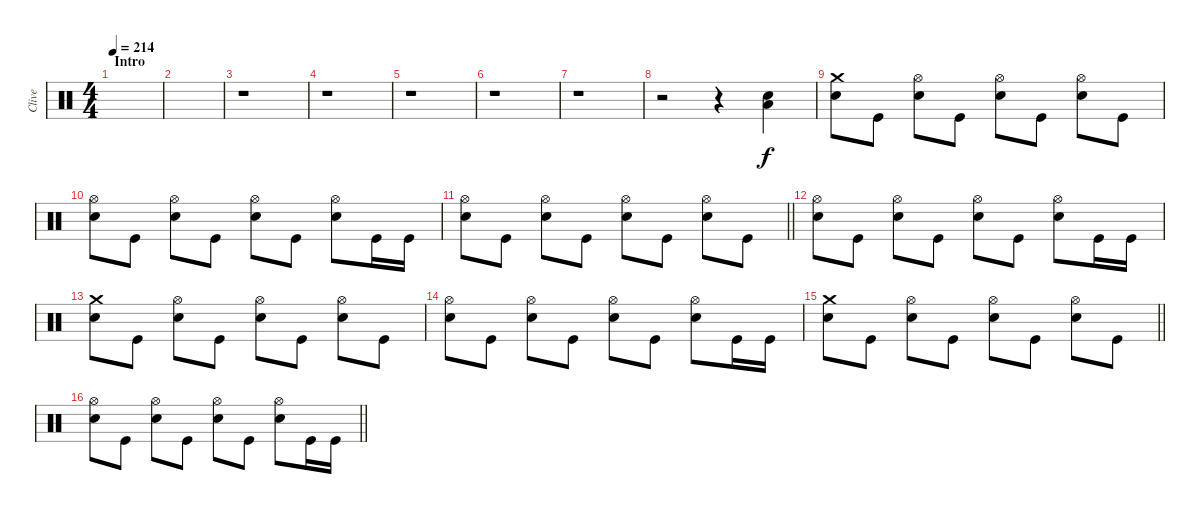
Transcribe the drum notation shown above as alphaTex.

\track ("Clive" "Clive") {instrument percussion}
\staff {score}
\articulation defaults
\ts (4 4)
\section ("" "Intro")
\tempo 214
\clef neutral
\ks c
|
|
r.1 |
r.1 |
r.1 |
r.1 |
r.1 |
r.2 r.4 ("Snare (hit) 2" "Low Floor Tom (hit)").4 |
("Crash medium (hit)" "Snare (hit) 2").8 "Kick (hit)".8 ("Hi-Hat (open)" "Snare (hit) 2").8 "Kick (hit)".8 ("Hi-Hat (open)" "Snare (hit) 2").8 "Kick (hit)".8 ("Hi-Hat (open)" "Snare (hit) 2").8 "Kick (hit)".8 |
("Hi-Hat (open)" "Snare (hit) 2").8 "Kick (hit)".8 ("Hi-Hat (open)" "Snare (hit) 2").8 "Kick (hit)".8 ("Hi-Hat (open)" "Snare (hit) 2").8 "Kick (hit)".8 ("Hi-Hat (open)" "Snare (hit) 2").8 "Kick (hit)".16 "Kick (hit)".16 |
\barLineRight lightlight
("Hi-Hat (open)" "Snare (hit) 2").8 "Kick (hit)".8 ("Hi-Hat (open)" "Snare (hit) 2").8 "Kick (hit)".8 ("Hi-Hat (open)" "Snare (hit) 2").8 "Kick (hit)".8 ("Hi-Hat (open)" "Snare (hit) 2").8 "Kick (hit)".8 |
("Hi-Hat (open)" "Snare (hit) 2").8 "Kick (hit)".8 ("Hi-Hat (open)" "Snare (hit) 2").8 "Kick (hit)".8 ("Hi-Hat (open)" "Snare (hit) 2").8 "Kick (hit)".8 ("Hi-Hat (open)" "Snare (hit) 2").8 "Kick (hit)".16 "Kick (hit)".16 |
("Crash medium (hit)" "Snare (hit) 2").8 "Kick (hit)".8 ("Hi-Hat (open)" "Snare (hit) 2").8 "Kick (hit)".8 ("Hi-Hat (open)" "Snare (hit) 2").8 "Kick (hit)".8 ("Hi-Hat (open)" "Snare (hit) 2").8 "Kick (hit)".8 |
("Hi-Hat (open)" "Snare (hit) 2").8 "Kick (hit)".8 ("Hi-Hat (open)" "Snare (hit) 2").8 "Kick (hit)".8 ("Hi-Hat (open)" "Snare (hit) 2").8 "Kick (hit)".8 ("Hi-Hat (open)" "Snare (hit) 2").8 "Kick (hit)".16 "Kick (hit)".16 |
\barLineRight lightlight
("Crash medium (hit)" "Snare (hit) 2").8 "Kick (hit)".8 ("Hi-Hat (open)" "Snare (hit) 2").8 "Kick (hit)".8 ("Hi-Hat (open)" "Snare (hit) 2").8 "Kick (hit)".8 ("Hi-Hat (open)" "Snare (hit) 2").8 "Kick (hit)".8 |
\barLineRight lightlight
("Hi-Hat (open)" "Snare (hit) 2").8 "Kick (hit)".8 ("Hi-Hat (open)" "Snare (hit) 2").8 "Kick (hit)".8 ("Hi-Hat (open)" "Snare (hit) 2").8 "Kick (hit)".8 ("Hi-Hat (open)" "Snare (hit) 2").8 "Kick (hit)".16 "Kick (hit)".16
